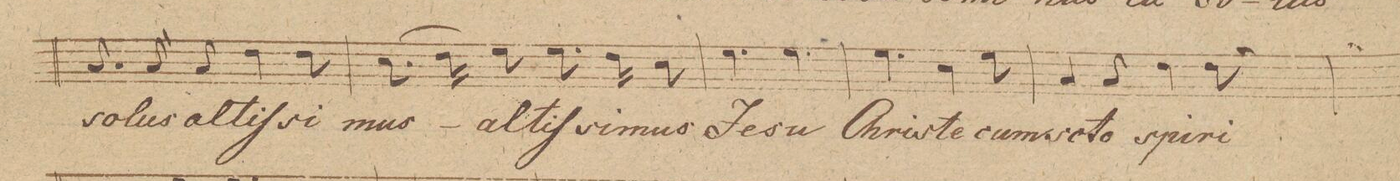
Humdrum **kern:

**kern	**text	**dynam
*I"Baſso 1mo	*	*
*clefF4	*	*
*k[]	*	*
*M6/8	*	*
8.C/	so-	.
16C/	-lus	.
8C/	al-	.
4F\	-tis-	.
8F\	-si-	.
=76	=76	=76
(8.E\	-mus	.
16F\)	.	.
8G\	al-	.
8.G\	-tis-	.
16F\	-si-	.
8E\	-mus	.
=77	=77	=77
4.G\	Je-	.
4.G\	-su	.
=78	=78	=78
4.G\	Chri-	.
4E\	-ste	.
8G\	cum	.
=79	=79	=79
4C/	(san)-	.
8C/	-cto	.
4F\	spi-	.
8F\	-ri-	.
=80	=80	=80
*-	*-	*-
